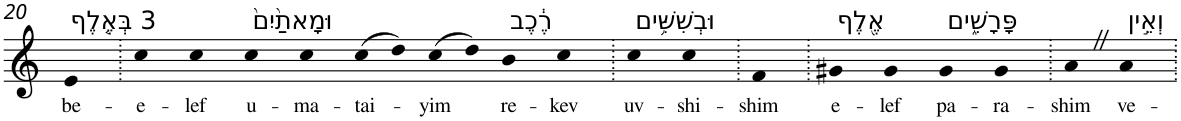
**kern	**text
*part1	*part1
*staff1	*staff1
*I"Piano	*
*I'Pno	*
!!LO:PB:g=z
*clefG2	*
*k[]	*
=20	=20
!LO:TX:a:t=3 בְּאֶ֤לֶף	!
!	!LO:LY:b
4e	be-
=21.	=21.
!	!LO:LY:b
4cc	-e-
!	!LO:LY:b
4cc	-lef
!LO:TX:a:t=וּמָאתַ֙יִם֙	!
!	!LO:LY:b
4cc	u-
!	!LO:LY:b
4cc	-ma-
!	!LO:LY:b
(>8cc	-tai-
8dd)	.
!	!LO:LY:b
(>8cc	-yim
8dd)	.
!LO:TX:a:t=רֶ֔כֶב	!
!	!LO:LY:b
4b	re-
!	!LO:LY:b
4cc	-kev
=22.	=22.
!LO:TX:a:t=וּבְשִׁשִּׁ֥ים	!
!	!LO:LY:b
4cc	uv-
!	!LO:LY:b
4cc	-shi-
=23.	=23.
!	!LO:LY:b
4f	-shim
=24.	=24.
!LO:TX:a:t=אֶ֖לֶף	!
!	!LO:LY:b
4g#X	e-
!	!LO:LY:b
4g#	-lef
!LO:TX:a:t=פָּרָשִׁ֑ים	!
!	!LO:LY:b
4g#	pa-
!	!LO:LY:b
4g#	-ra-
=25.	=25.
!	!LO:LY:b
4aZ	-shim
!LO:TX:a:t=וְאֵ֣ין	!
!	!LO:LY:b
4a	ve-
=.	=.
*-	*-
